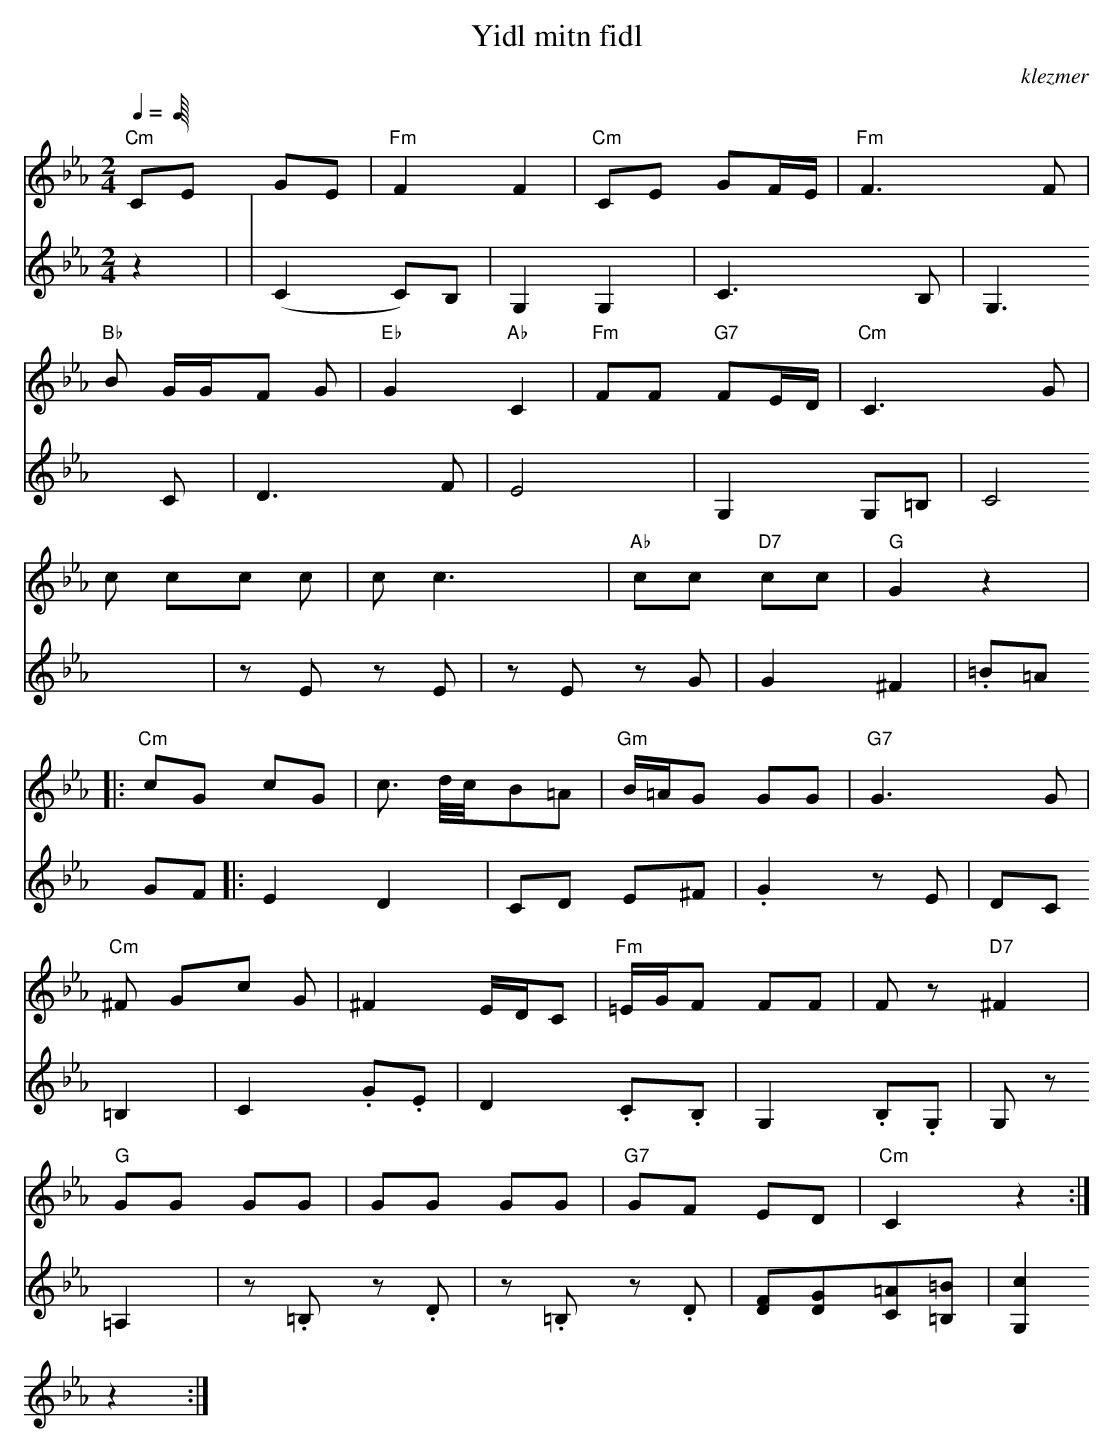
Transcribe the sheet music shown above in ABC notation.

X:1
T:Yidl mitn fidl
O:klezmer
M:2/4
L:1/8
Q:1/4=
K:Cm
V:1
"Cm" CE GE |"Fm" F2 F2 |"Cm" CE GF/E/ |"Fm" F3 F|
"Bb" B G/G/F G|"Eb" G2 "Ab" C2 |"Fm" FF "G7" FE/D/ |"Cm" C3 G|
c cc c|c c3 |"Ab" cc "D7" cc |"G" G2 z2  |:
"Cm" cG cG |c3/2 d/4c/4B=A |"Gm" B/=A/G GG |"G7" G3 G|
"Cm" ^F Gc G|^F2 E/D/C |"Fm" =E/G/F FF |Fz "D7" ^F2 |
"G" GG GG |GG GG |"G7" GF ED |"Cm" C2 z2 :|
V:2          %2e stem
z2 |  |(C2 C)B, |G,2 G,2 |
C3 B,|G,3 C|D3 F|E4 |
G,2 G,=B, |C4 |zE zE |zE zG |
G2 ^F2 |.=B=A GF  |:E2 D2 |CD E^F |
.G2 zE |DC =B,2 |C2 .G.E |D2 .C.B, |
G,2 .B,.G, |G,z =A,2 |z.=B, z.D |z.=B, z.D |
[FD][GD][=AC][=B=B,]|[c2G,2]z2 :|
